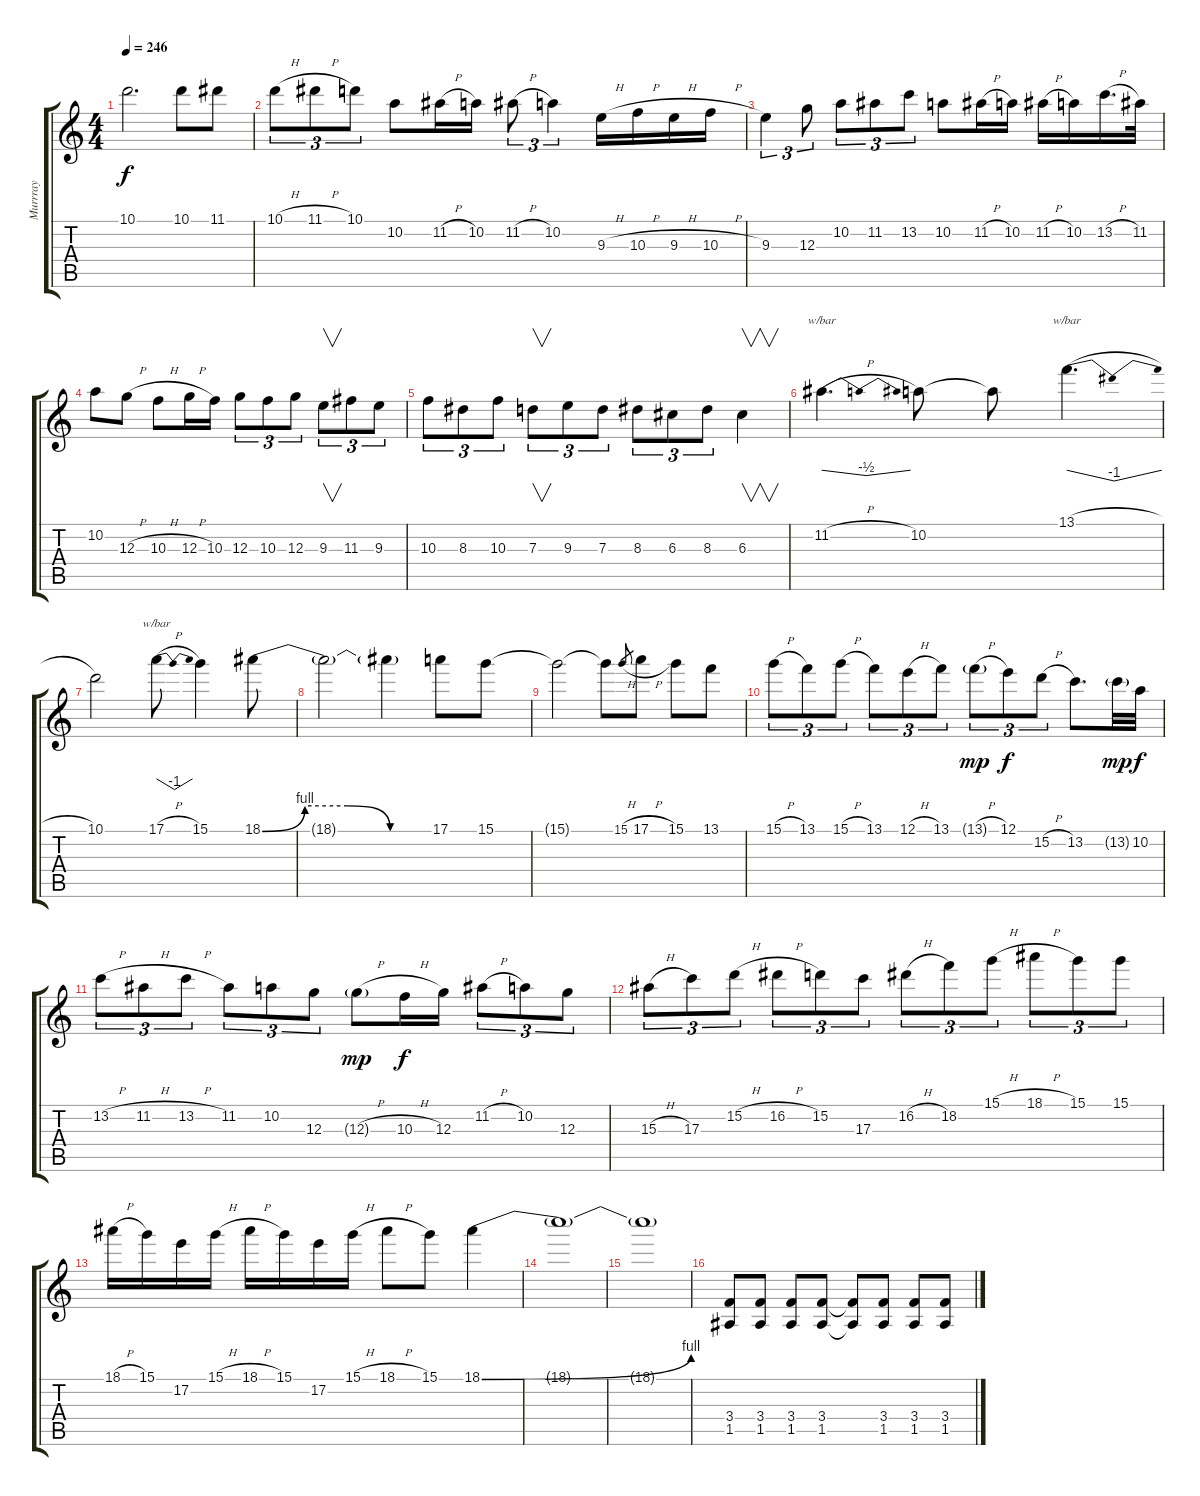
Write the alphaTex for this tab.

\track ("Murrray" "Murrray") {instrument distortionguitar}
\staff {score tabs}
\tuning (E4 B3 G3 D3 A2 E2) {hide}
\ts (4 4)
\tempo 246
\clef g2
\ks c
10.1.2{d dy f} 10.1.8 11.1.8 |
10.1{h}.8{tu (3 2)} 11.1{h}.8{tu (3 2)} 10.1.8{tu (3 2)} 10.2.8 11.2{h}.16 10.2.16 11.2{h}.8{tu (3 2)} 10.2.4{tu (3 2)} 9.3{h}.16 10.3{h}.16 9.3{h}.16 10.3{h}.16 |
9.3.4{tu (3 2)} 12.3.8{tu (3 2)} 10.2.8{tu (3 2)} 11.2.8{tu (3 2)} 13.2.8{tu (3 2)} 10.2.8 11.2{h}.16 10.2.16 11.2{h}.16 10.2.16 13.2{h}.16{d} 11.2.32 |
10.2.8 12.3{h}.8 10.3{h}.8 12.3{h}.16 10.3.16 12.3.8{tu (3 2)} 10.3.8{tu (3 2)} 12.3.8{tu (3 2)} 9.3.8{v tu (3 2)} 11.3.8{tu (3 2)} 9.3.8{tu (3 2)} |
10.3.8{tu (3 2)} 8.3.8{tu (3 2)} 10.3.8{tu (3 2)} 7.3.8{v tu (3 2)} 9.3.8{tu (3 2)} 7.3.8{tu (3 2)} 8.3.8{tu (3 2)} 6.3.8{tu (3 2)} 8.3.8{tu (3 2)} 6.3.4{v} |
11.2{h}.4{d tbe (dip default 0 0 30 -2 60 0)} 10.2.8 10.2{t}.8 13.1{h}.4{d tbe (dip default 0 0 30 -4 60 0)} |
10.1.2 17.1{h}.8{tbe (dip default 0 0 30 -4 60 0)} 15.1.4 18.1{be (custom 0 0 15 4 30 4 45 0 60 0)}.8 |
18.1{t}.2 18.1{t}.4 17.1.8 15.1.8 |
15.1{t}.2 15.1{t}.8 15.1{h}.8{gr} 17.1{h}.8 15.1.8 13.1.8 |
15.1{h}.8{tu (3 2)} 13.1.8{tu (3 2)} 15.1{h}.8{tu (3 2)} 13.1.8{tu (3 2)} 12.1{h}.8{tu (3 2)} 13.1.8{tu (3 2)} 13.1{h g}.8{tu (3 2) dy mp} 12.1.8{tu (3 2) dy f} 15.2{h}.8{tu (3 2)} 13.2.8{d} 13.2{g}.32{dy mp} 10.2.32{dy f} |
13.2{h}.8{tu (3 2)} 11.2{h}.8{tu (3 2)} 13.2{h}.8{tu (3 2)} 11.2.8{tu (3 2)} 10.2.8{tu (3 2)} 12.3.8{tu (3 2)} 12.3{h g}.8{dy mp} 10.3{h}.16{dy f} 12.3.16 11.2{h}.8{tu (3 2)} 10.2.8{tu (3 2)} 12.3.8{tu (3 2)} |
15.3{h}.8{tu (3 2)} 17.3.8{tu (3 2)} 15.2{h}.8{tu (3 2)} 16.2{h}.8{tu (3 2)} 15.2.8{tu (3 2)} 17.3.8{tu (3 2)} 16.2{h}.8{tu (3 2)} 18.2.8{tu (3 2)} 15.1{h}.8{tu (3 2)} 18.1{h}.8{tu (3 2)} 15.1.8{tu (3 2)} 15.1.8{tu (3 2)} |
18.1{h}.16 15.1.16 17.2.16 15.1{h}.16 18.1{h}.16 15.1.16 17.2.16 15.1{h}.16 18.1{h}.8 15.1.8 18.1{be (bend 0 0 60 4)}.4 |
18.1{t}.1 |
18.1{t}.1 |
(3.4 1.5).8 (3.4 1.5).8 (3.4 1.5).8 (3.4 1.5).8 (3.4{t} 1.5{t}).8 (3.4 1.5).8 (3.4 1.5).8 (3.4 1.5).8
